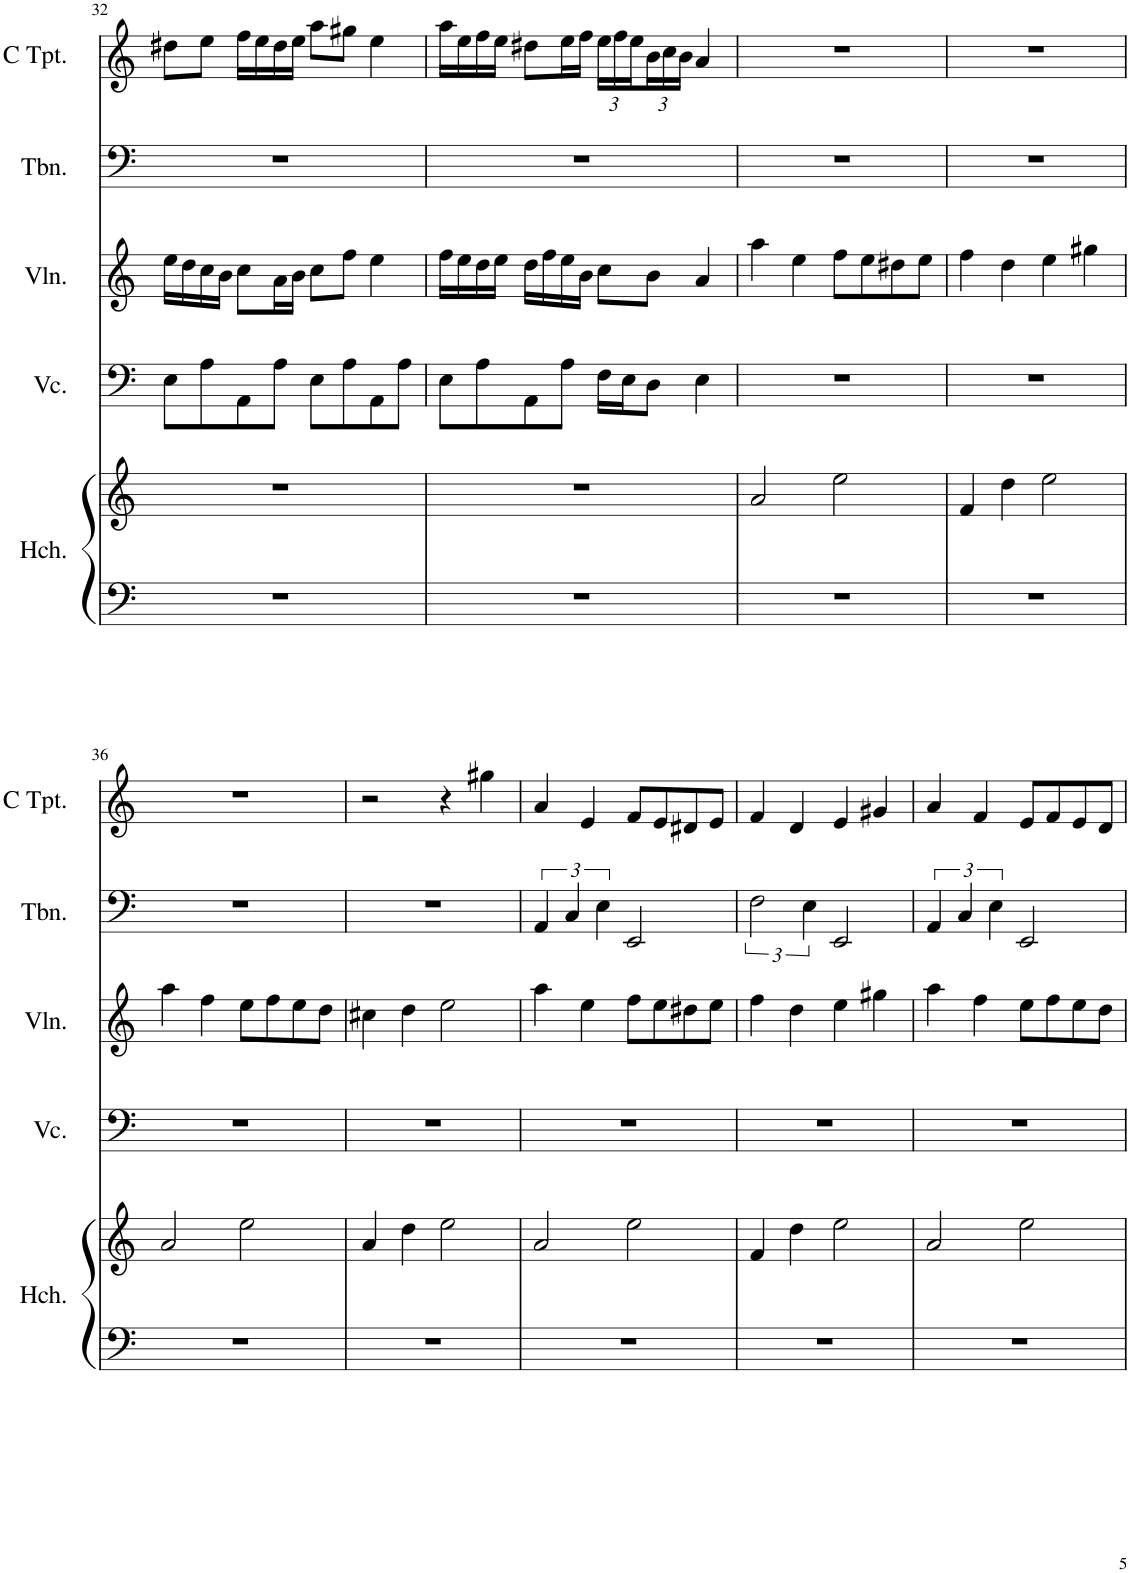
**kern	**kern	**kern	**kern	**kern	**kern
*part5	*part5	*part4	*part3	*part2	*part1
*staff6	*staff5	*staff4	*staff3	*staff2	*staff1
*I"拨弦琴	*	*I"大提琴	*I"小提琴	*I"长号	*I"C调小号
!!LO:PB:g=z
*clefF4	*clefG2	*clefF4	*clefG2	*clefF4	*clefG2
*	*	*	*	*	*Trd1c2
*k[]	*k[]	*k[]	*k[]	*k[]	*k[]
*M4/4	*M4/4	*M4/4	*M4/4	*M4/4	*M4/4
=32	=32	=32	=32	=32	=32
1r	1r	8E\L	16ee\LL	1r	8dd#X\L
.	.	.	16dd\	.	.
.	.	8A\	16cc\	.	8ee\J
.	.	.	16b\JJ	.	.
.	.	8AA\	8cc\L	.	16ff\LL
.	.	.	.	.	16ee\
.	.	8A\J	16a\L	.	16dd#\
.	.	.	16b\JJ	.	16ee\JJ
.	.	8E\L	8cc\L	.	8aa\L
.	.	8A\	8ff\J	.	8gg#X\J
.	.	8AA\	4ee\	.	4ee\
.	.	8A\J	.	.	.
=33	=33	=33	=33	=33	=33
1r	1r	8E\L	16ff\LL	1r	16aa\LL
.	.	.	16ee\	.	16ee\
.	.	8A\	16dd\	.	16ff\
.	.	.	16ee\JJ	.	16ee\JJ
.	.	8AA\	16dd\LL	.	8dd#X\L
.	.	.	16ff\	.	.
.	.	8A\J	16ee\	.	16ee\L
.	.	.	16b\JJ	.	16ff\JJ
*	*	*	*	*	*Xbrackettup
.	.	16F\LL	8cc\L	.	24ee\LL
.	.	.	.	.	24ff\
.	.	16E\J	.	.	.
.	.	.	.	.	24ee\
.	.	8D\J	8b\J	.	24b\
.	.	.	.	.	24cc\
.	.	.	.	.	24b\JJ
.	.	4E\	4a/	.	4a/
=34	=34	=34	=34	=34	=34
1r	2a/	1r	4aa\	1r	1r
.	.	.	4ee\	.	.
.	2ee\	.	8ff\L	.	.
.	.	.	8ee\	.	.
.	.	.	8dd#X\	.	.
.	.	.	8ee\J	.	.
=35	=35	=35	=35	=35	=35
1r	4f/	1r	4ff\	1r	1r
.	4dd\	.	4dd\	.	.
.	2ee\	.	4ee\	.	.
.	.	.	4gg#X\	.	.
!!LO:LB:g=z
=36	=36	=36	=36	=36	=36
1r	2a/	1r	4aa\	1r	1r
.	.	.	4ff\	.	.
.	2ee\	.	8ee\L	.	.
.	.	.	8ff\	.	.
.	.	.	8ee\	.	.
.	.	.	8dd\J	.	.
=37	=37	=37	=37	=37	=37
1r	4a/	1r	4cc#X\	1r	2r
.	4dd\	.	4dd\	.	.
.	2ee\	.	2ee\	.	4r
.	.	.	.	.	4gg#X\
=38	=38	=38	=38	=38	=38
1r	2a/	1r	4aa\	6AA/	4a/
.	.	.	.	6C/	.
.	.	.	4ee\	.	4e/
.	.	.	.	6E\	.
.	2ee\	.	8ff\L	2EE/	8f/L
.	.	.	8ee\	.	8e/
.	.	.	8dd#X\	.	8d#X/
.	.	.	8ee\J	.	8e/J
=39	=39	=39	=39	=39	=39
1r	4f/	1r	4ff\	3F\	4f/
.	4dd\	.	4dd\	.	4d/
.	.	.	.	6E\	.
.	2ee\	.	4ee\	2EE/	4e/
.	.	.	4gg#X\	.	4g#X/
=40	=40	=40	=40	=40	=40
1r	2a/	1r	4aa\	6AA/	4a/
.	.	.	.	6C/	.
.	.	.	4ff\	.	4f/
.	.	.	.	6E\	.
.	2ee\	.	8ee\L	2EE/	8e/L
.	.	.	8ff\	.	8f/
.	.	.	8ee\	.	8e/
.	.	.	8dd\J	.	8d/J
=	=	=	=	=	=
*-	*-	*-	*-	*-	*-
